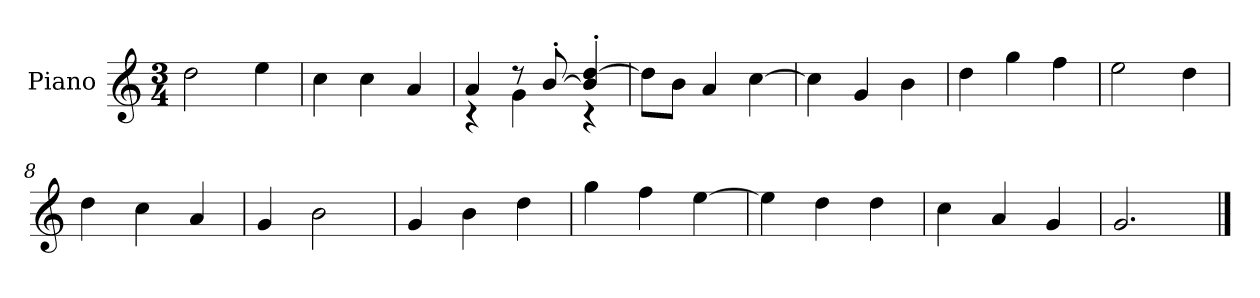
**kern
*part1
*staff1
*I"Piano
*I'P-no
*clefG2
*k[]
*M3/4
*MM173
=1
2dd\
4ee\
=2
4cc\
4cc\
4a/
=3
*^
4a/	4r
8r	4g\
[8b'/	.
4b/]' [4dd/'	4r
*v	*v
=4
8dd\L]
8b\J
4a/
[4cc\
=5
4cc\]
4g/
4b\
=6
4dd\
4gg\
4ff\
=7
2ee\
4dd\
=8
4dd\
4cc\
4a/
=9
4g/
2b\
=10
4g/
4b\
4dd\
=11
4gg\
4ff\
[4ee\
!!LO:LB:g=z
=12
4ee\]
4dd\
4dd\
=13
4cc\
4a/
4g/
=14
2.g/
==
*-
